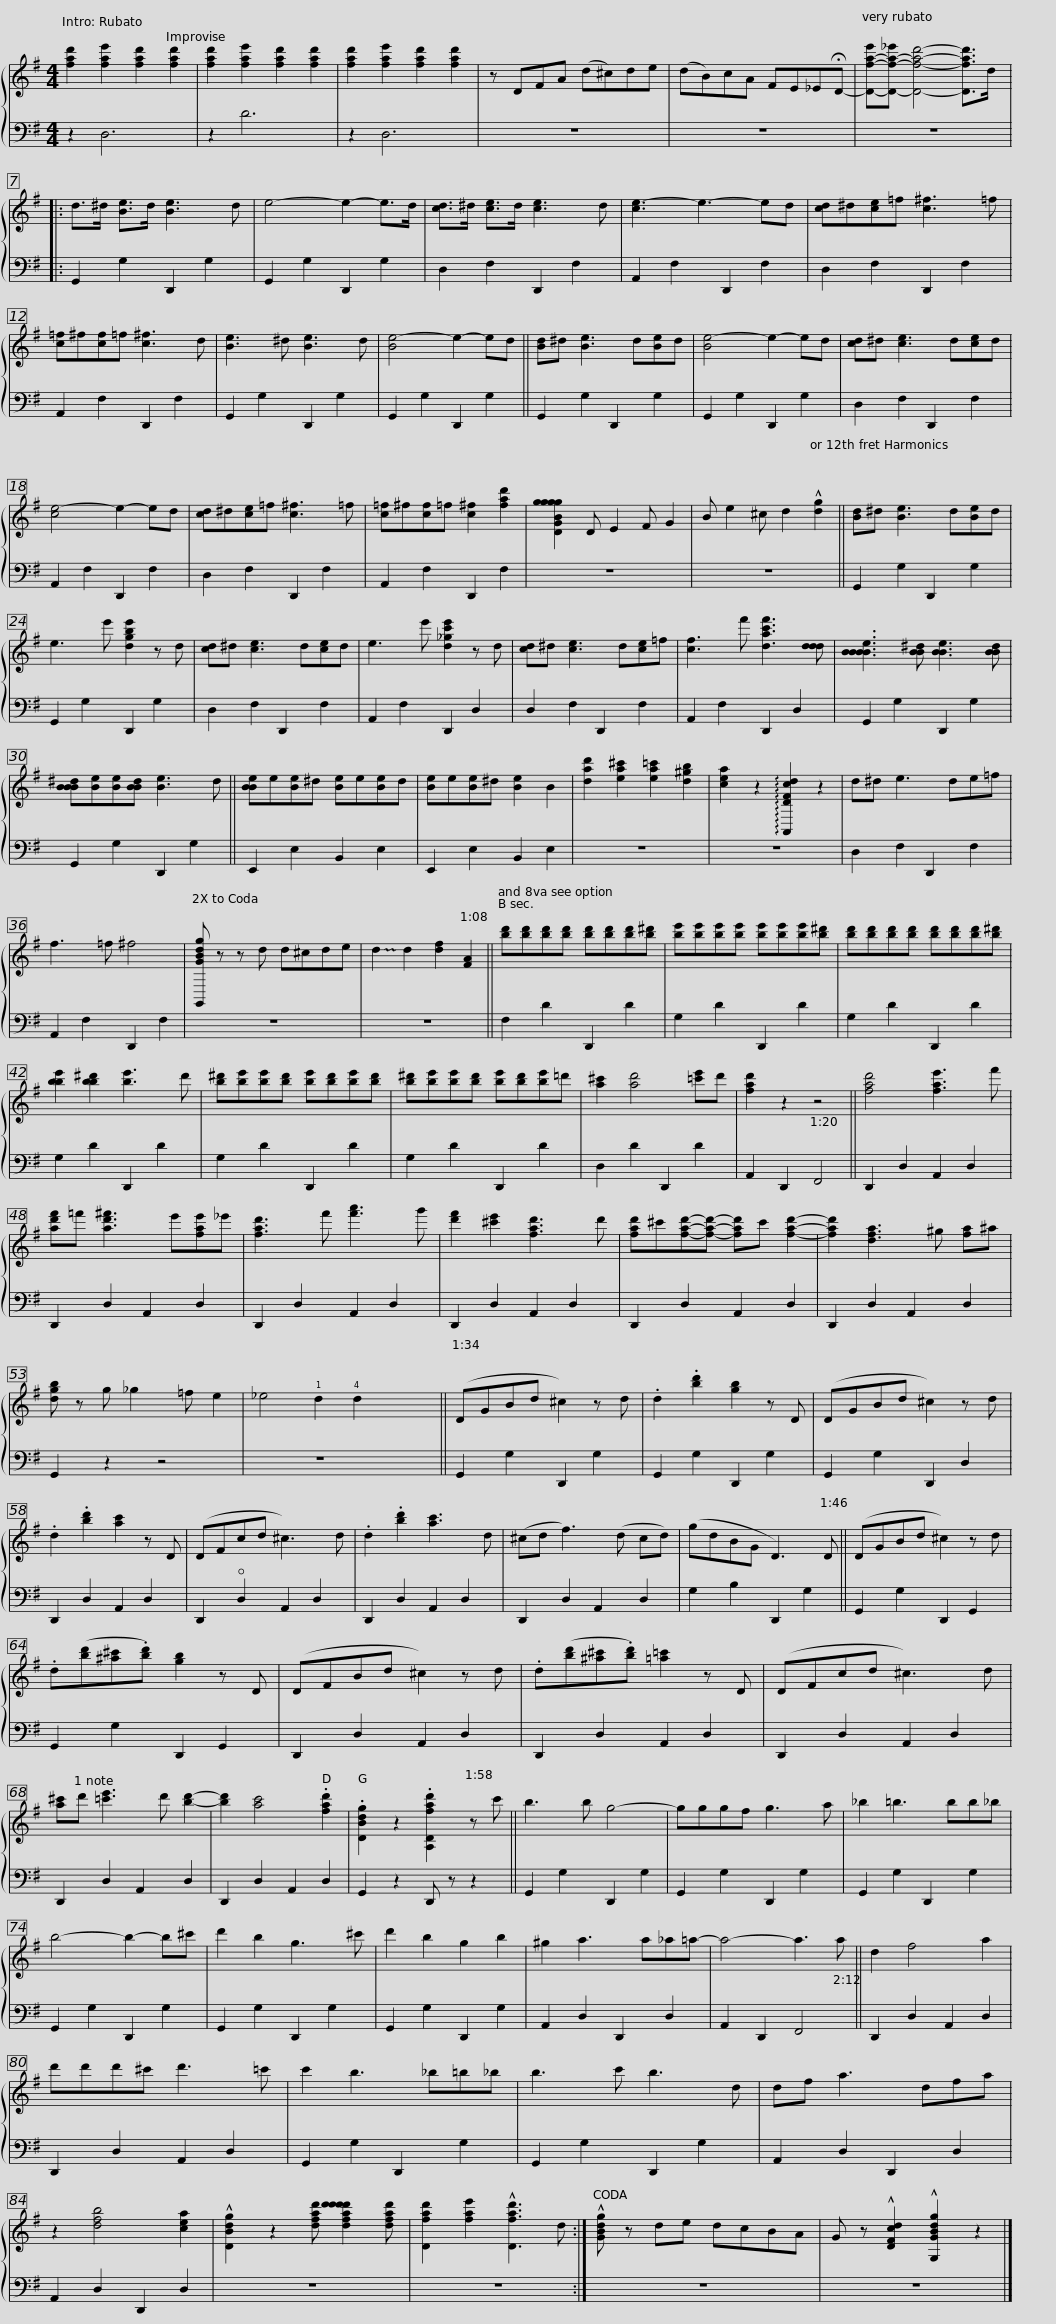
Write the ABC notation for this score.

X:1
%%score { 1 | 2 }
L:1/8
M:4/4
I:linebreak $
K:G
V:1 treble
V:2 bass
V:1
 [fad']2 [fae']2 [fad']2 [fad']2 | [fad']2 [fae']2 [fad']2 [fad']2 | [fad']2 [fae']2 [fad']2 [fad']2 | z DFA (d^c)de | (dB)cA FE_E!fermata!D- | %5
 [D-f-a-e'][D-f-a-_e'] [Dfad']4- [Dfad']>d |:$ d>^d [Be]>d [Be]3 d | e4- e2- e>d | [cd]>^d [ce]>d [ce]3 d | [ce-]3 e3- ed | %10
 [cd]^d[ce]=f [c^f]3 =f |$ [c=f]^f[cf]=f [c^f]3 d | [Be]3 ^d [Be]3 d | [Be-]4 e2- ed || [Bd]^d [Be]3 d[Be]d | %15
 [Be-]4 e2- ed | [cd]^d [ce]3 d[ce]d |$ [ce-]4 e2- ed | [cd]^d[ce]=f [c^f]3 =f | [c=f]^f[cf]=f [c^f]2 [fad']2 | %20
 [DGBgggg]2 D E2 F G2 | B e2 ^c d2 !^![dg]2 || [Bd]^d [Be]3 d[Be]d |$ e3 e' [dgbe']2 z d | [cd]^d [ce]3 d[ce]d | %25
 e3 e' [d_gc'e']2 z d | [cd]^d [ce]3 d[ce]=f | [cf]3 f' [dac'f']3 [ddd] | [BBBBe]3 [BB^d] [BBe]3 [BBd] |$ [BBB^d][Be][Be][BBd] [Be]3 d || %30
 [BBe]e[Be]^d [Be]e[Be]d | [Be]e[Be]^d [Be]2 B2 | [dad']2 [ea^c']2 [ea=c']2 [d^gb]2 | [cea]2 z2 !arpeggio![A,,DFcd]2 z2 |$ d^d e3 de=f | %35
 f3 =f ^f4 | [G,,GBdg] z z d d^cde | !~(!d2 !~)!d2 [df]2 [FA]2 || [bd'][bd'][bd'][bd'] [bd'][bd'][bd'][b^d'] |$ [be'][be'][be'][be'] [be'][be'][be'][b^d'] | %40
 [bd'][bd'][bd'][bd'] [bd'][bd'][bd'][b^d'] | [bbe']2 [bb^d']2 [be']3 d' | [b^d'][be'][be'][bd'] [be'][bd'][be'][bd'] |$ [b^d'][be'][be'][bd'] [be'][bd'][be']=d' | [a^c']2 [ad']4 [=c'e']d' | %45
 [fad']2 z2 z4 || [fad']4 [fae']3 f' | [ad'f']=f' [ad'^f']3 e'[fae']_e' | [fad']3 f' [f'a']3 g' |$ [d'f']2 [^c'e']2 [fad']3 d' | %50
 [fad']^c'[fad']-[fad']- [fad']c' [fad']2- | [fad']2 [dfa]3 ^g [fa]^a | [dgb] z g _g2 =f e2 | _e4 !1!d2 !4!d2 x6 || (DGBd ^c2) z d |$ %55
 .d2 .[bd']2 [gb]2 z D | (DGBd ^c2) z d | .d2 .[bd']2 [ac']2 z D | (DFcd ^c3) d | .d2 .[bd']2 [ac']3 d | %60
 (^cd f3) (d cd) |$ (gdBG D3) D || (DGBd ^c2) z d | .d([bd'][^a^c'].[bd']) [gb]2 z D | (DFBd ^c2) z d |$ %65
 .d([bd'][^a^c'].[bd']) [=a=c']2 z D | (DFcd ^c3) d |$ [a^c']d' [=c'e']3 d' [bd']2- | [bd']2 [ac']4 .[fad']2 | .[DBdg]2 z2 .[A,Dfad']2 z c' || %70
 b3 b g4- | gggf g3 a | _b2 =b3 bb_b |$ b4- b2- b^c' | d'2 b2 g3 ^c' | %75
 d'2 b2 g2 b2 | ^g2 a3 a_a=a- | a4- a3 a || d2 f4 a2 |$ d'd'd'^c' d'3 =c' | %80
 c'2 b3 _b=b_b | b3 c' b3 d | df a3 dfa | z2 [dfb]4 [cea]2 | !^![DBdg]2 z2 [dfad'] [dfad'd'd'd']2 [dfad'] |$ %85
 [Dfad']2 [fae']2 !^![Dfad']3 d :| !^![GBdg] z de dcBA | G z !^![DFcd]2 !^![G,GBdg]2 z2 |] %88
V:2
 z2 D,6 | z2 D6 | z2 D,6 | z8 | z8 | %5
 z8 |:$ G,,2 G,2 D,,2 G,2 | G,,2 G,2 D,,2 G,2 | D,2 F,2 D,,2 F,2 | A,,2 F,2 D,,2 F,2 | %10
 D,2 F,2 D,,2 F,2 |$ A,,2 F,2 D,,2 F,2 | G,,2 G,2 D,,2 G,2 | G,,2 G,2 D,,2 G,2 || G,,2 G,2 D,,2 G,2 | %15
 G,,2 G,2 D,,2 G,2 | D,2 F,2 D,,2 F,2 |$ A,,2 F,2 D,,2 F,2 | D,2 F,2 D,,2 F,2 | A,,2 F,2 D,,2 F,2 | %20
 z8 | z8 || G,,2 G,2 D,,2 G,2 |$ G,,2 G,2 D,,2 G,2 | D,2 F,2 D,,2 F,2 | %25
 A,,2 F,2 D,,2 D,2 | D,2 F,2 D,,2 F,2 | A,,2 F,2 D,,2 D,2 | G,,2 G,2 D,,2 G,2 |$ G,,2 G,2 D,,2 G,2 || %30
 E,,2 E,2 B,,2 E,2 | E,,2 E,2 B,,2 E,2 | z8 | z8 |$ D,2 F,2 D,,2 F,2 | %35
 A,,2 F,2 D,,2 F,2 | z8 | z8 || F,2 D2 D,,2 D2 |$ G,2 D2 D,,2 D2 | %40
 G,2 D2 D,,2 D2 | G,2 D2 D,,2 D2 | G,2 D2 D,,2 D2 |$ G,2 D2 D,,2 D2 | D,2 D2 D,,2 D2 | %45
 A,,2 D,,2 F,,4 || D,,2 D,2 A,,2 D,2 | D,,2 D,2 A,,2 D,2 | D,,2 D,2 A,,2 D,2 |$ D,,2 D,2 A,,2 D,2 | %50
 D,,2 D,2 A,,2 D,2 | D,,2 D,2 A,,2 D,2 | G,,2 z2 z4 | z8 x6 || G,,2 G,2 D,,2 G,2 |$ %55
 G,,2 G,2 D,,2 G,2 | G,,2 G,2 D,,2 D,2 | D,,2 D,2 A,,2 D,2 | D,,2 !open!D,2 A,,2 D,2 | D,,2 D,2 A,,2 D,2 | %60
 D,,2 D,2 A,,2 D,2 |$ G,2 B,2 D,,2 G,2 || G,,2 G,2 D,,2 G,,2 | G,,2 G,2 D,,2 G,,2 | D,,2 D,2 A,,2 D,2 |$ %65
 D,,2 D,2 A,,2 D,2 | D,,2 D,2 A,,2 D,2 |$ D,,2 D,2 A,,2 D,2 | D,,2 D,2 A,,2 D,2 | G,,2 z2 D,, z z2 || %70
 G,,2 G,2 D,,2 G,2 | G,,2 G,2 D,,2 G,2 | G,,2 G,2 D,,2 G,2 |$ G,,2 G,2 D,,2 G,2 | G,,2 G,2 D,,2 G,2 | %75
 G,,2 G,2 D,,2 G,2 | A,,2 D,2 D,,2 D,2 | A,,2 D,,2 F,,4 || D,,2 D,2 A,,2 D,2 |$ D,,2 D,2 A,,2 D,2 | %80
 G,,2 G,2 D,,2 G,2 | G,,2 G,2 D,,2 G,2 | A,,2 D,2 D,,2 D,2 | A,,2 D,2 D,,2 D,2 | z8 |$ %85
 z8 :| z8 | z8 |] %88
